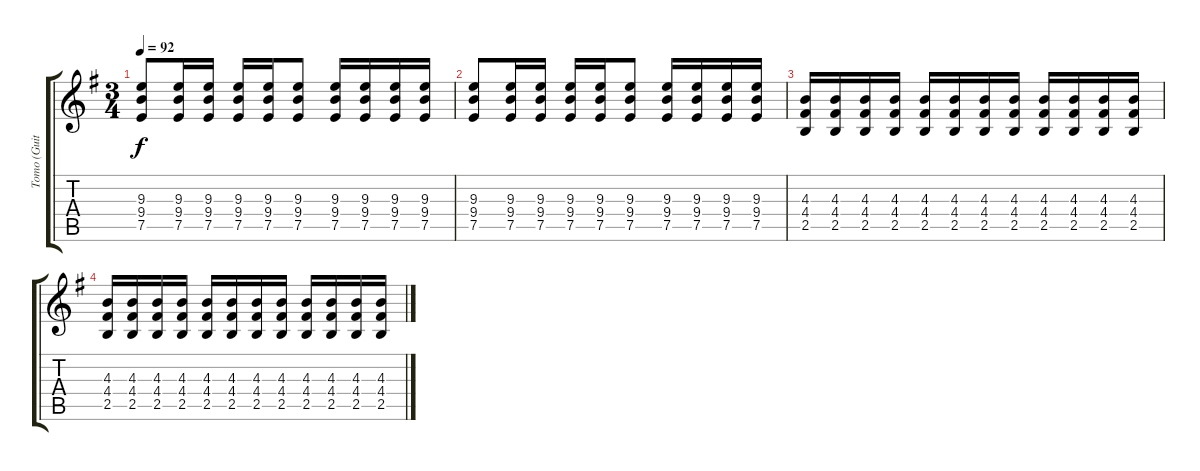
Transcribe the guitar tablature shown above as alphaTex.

\track ("Tomo (Guitar 1)" "Tomo (Guit") {instrument electricguitarclean}
\staff {score tabs}
\tuning (E4 B3 G3 D3 A2 E2) {hide}
\ts (3 4)
\tempo 92
\clef g2
\ks g
(9.3 9.4 7.5).8{dy f} (9.3 9.4 7.5).16 (9.3 9.4 7.5).16 (9.3 9.4 7.5).16 (9.3 9.4 7.5).16 (9.3 9.4 7.5).8 (9.3 9.4 7.5).16 (9.3 9.4 7.5).16 (9.3 9.4 7.5).16 (9.3 9.4 7.5).16 |
(9.3 9.4 7.5).8 (9.3 9.4 7.5).16 (9.3 9.4 7.5).16 (9.3 9.4 7.5).16 (9.3 9.4 7.5).16 (9.3 9.4 7.5).8 (9.3 9.4 7.5).16 (9.3 9.4 7.5).16 (9.3 9.4 7.5).16 (9.3 9.4 7.5).16 |
(4.3 4.4 2.5).16 (4.3 4.4 2.5).16 (4.3 4.4 2.5).16 (4.3 4.4 2.5).16 (4.3 4.4 2.5).16 (4.3 4.4 2.5).16 (4.3 4.4 2.5).16 (4.3 4.4 2.5).16 (4.3 4.4 2.5).16 (4.3 4.4 2.5).16 (4.3 4.4 2.5).16 (4.3 4.4 2.5).16 |
(4.3 4.4 2.5).16 (4.3 4.4 2.5).16 (4.3 4.4 2.5).16 (4.3 4.4 2.5).16 (4.3 4.4 2.5).16 (4.3 4.4 2.5).16 (4.3 4.4 2.5).16 (4.3 4.4 2.5).16 (4.3 4.4 2.5).16 (4.3 4.4 2.5).16 (4.3 4.4 2.5).16 (4.3 4.4 2.5).16
